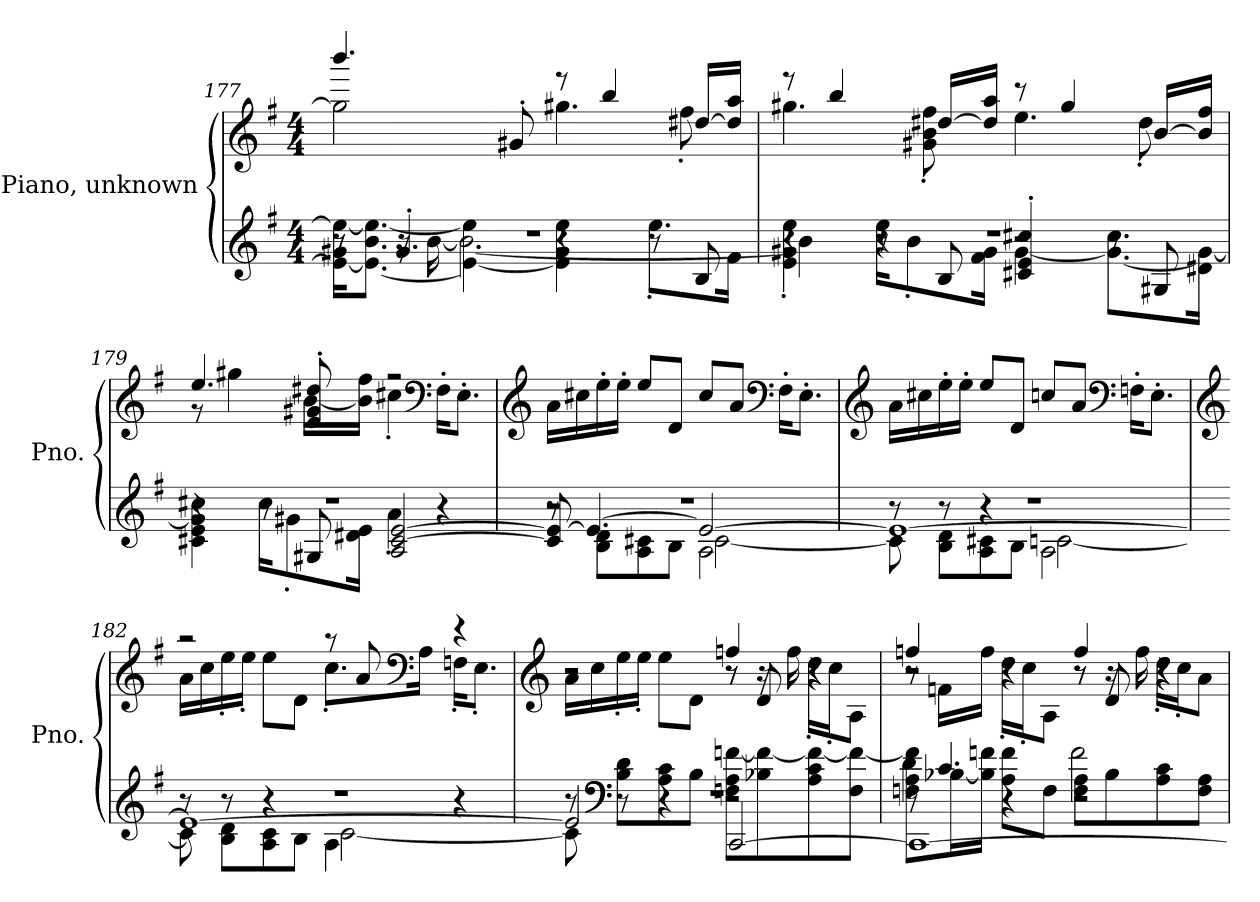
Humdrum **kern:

**kern	**kern
*part1	*part1
*staff2	*staff1
*I"Piano, unknown	*
*I'Pno.	*
!!LO:LB:g=z
*clefG2	*clefG2
*k[f#]	*k[f#]
*M4/4	*M4/4
=177	=177
*^	*^
*	*^	*	*
*	*	*^	*	*
1r	16e\_ 16g#X\ 16ee\_KL	8r	8r	4.bbb/	2gg#\]
.	8.e\_ 8.b\ 8.ee\_J	.	.	.	.
.	.	4.g#'/	16r	.	.
.	.	.	[16b\	.	.
.	4e\_ 4ee\]	.	2.b\_	.	.
.	.	.	.	8g#X'/	.
.	4e\] 4g#\ 4ee\	4r	.	8r	4.gg#X\
.	.	.	.	4bb/	.
.	8.ee'\L	8r	.	.	.
.	.	8B/	.	[16dd#X/LL	8ff#'\
.	16f#\Jk	.	.	16dd#/] 16aa/JJ	.
=178	=178	=178	=178	=178	=178
1r	4e\' 4g#X\' 4ee\'	4r	4b\]	8r	4.gg#X\
.	.	.	.	4bb/	.
.	16ee\KL	8r	4r	.	.
.	8b'\	.	.	.	.
.	.	8B/	.	[16dd#X/LL	8g#X\' 8b\' 8ff#\'
.	16f#\ 16g#\Jk	.	.	16dd#/] 16aa/JJ	.
.	[4g#\	4c#X/' 4e/' 4cc#X/'	2r	8r	4.ee\
.	.	.	.	4gg#/	.
.	8.g#\_ 8.cc#\L	8r	.	.	.
.	.	8G#X/	.	[16b/LL	8dd#'\
.	16d#X\ 16g#\_Jk	.	.	16b/] 16ff#/JJ	.
*	*	*v	*v	*	*
!!LO:LB:g=z	!!
=179	=179	=179	=179	=179
1r	4c#X\ 4e\ 4g#\] 4cc#X\	4r	4.ee/	8r
.	.	.	.	4gg#X\
.	16cc#\KL	8r	.	.
.	8g#X'\	.	.	.
.	.	8G#X/	8e/' 8g#X/' 8dd#X/'	[16b\LL
.	16d#X\ 16e\Jk	.	.	16b\] 16ff#\JJ
.	4a'\	2A/ [2c#/ [2e/	2r	4cc#X'\
*	*	*	*clefF4	*
.	4r	.	.	16F#'\KL
.	.	.	.	8.E'\J
*v	*v	*v	*	*
*	*v	*v
=180	=180
*	*clefG2
*^	*
*	*^	*
*	*	*^	*
1r	8r	8c#/] 8e/_	2r	16a\LL
.	.	.	.	16cc#X\
.	8B\ 8d\L	4.e/_	.	16ee'\
.	.	.	.	16ee'\JJ
.	8A\ 8c#X\	.	.	8ee/L
.	8B\J	.	.	8d/J
.	2A\	2e/_	[2c#\	8cc#/L
.	.	.	.	8a/J
*	*	*	*	*clefF4
.	.	.	.	16F#'\KL
.	.	.	.	8.E'\J
!!LO:PB:g=z
=181	=181	=181	=181	=181
*	*	*	*	*clefG2
1r	8r	1e_	8c#\]	16a\LL
.	.	.	.	16cc#X\
.	8B\ 8d\L	.	8r	16ee'\
.	.	.	.	16ee'\JJ
.	8A\ 8c#X\	.	4r	8ee/L
.	8B\J	.	.	8d/J
.	2A\	.	[2cn\	8ccn/L
.	.	.	.	8a/J
*	*	*	*	*clefF4
.	.	.	.	16Fn'\KL
.	.	.	.	8.E'\J
=182	=182	=182	=182	=182
*	*	*	*	*clefG2
*	*	*	*	*^
1r	8r	1e_	8c\]	2r	16a\LL
.	.	.	.	.	16cc\
.	8B\ 8d\L	.	8r	.	16ee'\
.	.	.	.	.	16ee'\JJ
.	8A\ 8c\	.	4r	.	8ee\L
.	8B\J	.	.	.	8d\J
.	4A\	.	[2c\	8r	8.cc'\L
.	.	.	.	8a/	.
*	*	*	*	*clefF4	*
.	.	.	.	.	16A\Jk
.	4r	.	.	4r	16Fn'\KL
.	.	.	.	.	8.E'\J
*	*	*	*	*v	*v
!!LO:LB:g=z
=183	=183	=183	=183	=183
*	*	*	*	*clefG2
*	*	*	*	*^
*	*	*	*	*	*^
1r	8r	2e/]	8c\]	2r	16a\LL	2r
.	.	.	.	.	16cc\	.
*clefF4	*	*	*	*	*	*
.	8B\ 8d\L	.	8r	.	16ee'\	.
.	.	.	.	.	16ee'\JJ	.
.	8A\ 8c\	.	4r	.	8ee\L	.
.	8B\J	.	.	.	8d\J	.
.	8Fn\ 8A\ [8fn\L	[2CC/	2r	4ffn/	8r	8r
.	8B-X\ 8f\_	.	.	.	16r	8d/
.	.	.	.	.	16ff\	.
.	8A\ 8c\ 8f\_	.	.	4r	16dd'\LL	4r
.	.	.	.	.	16cc'\J	.
.	8F\ 8f\_J	.	.	.	8A\J	.
=184	=184	=184	=184	=184	=184	=184
8r	8Fn\ 8A\ 8f\]L	1CC_	4d\	4ffn/	8r	2r
4.c/	[16B-X\L	.	.	.	16fn\LL	.
.	16B-\] 16fn\JJ	.	.	.	16ff\JJ	.
.	8A\ 8f\L	.	4r	4r	16dd'\LL	.
.	.	.	.	.	16cc'\J	.
.	8F\J	.	.	.	8A\J	.
2r	8F\ 8A\L	.	2f\	4ff/	8r	8r
.	8B-\	.	.	.	16r	8d/
.	.	.	.	.	16ff\	.
.	8A\ 8c\	.	.	4r	16dd'\LL	4r
.	.	.	.	.	16cc'\J	.
.	8F\ 8A\J	.	.	.	8a\J	.
*v	*v	*v	*v	*	*	*
*	*v	*v	*v
=	=
*-	*-
